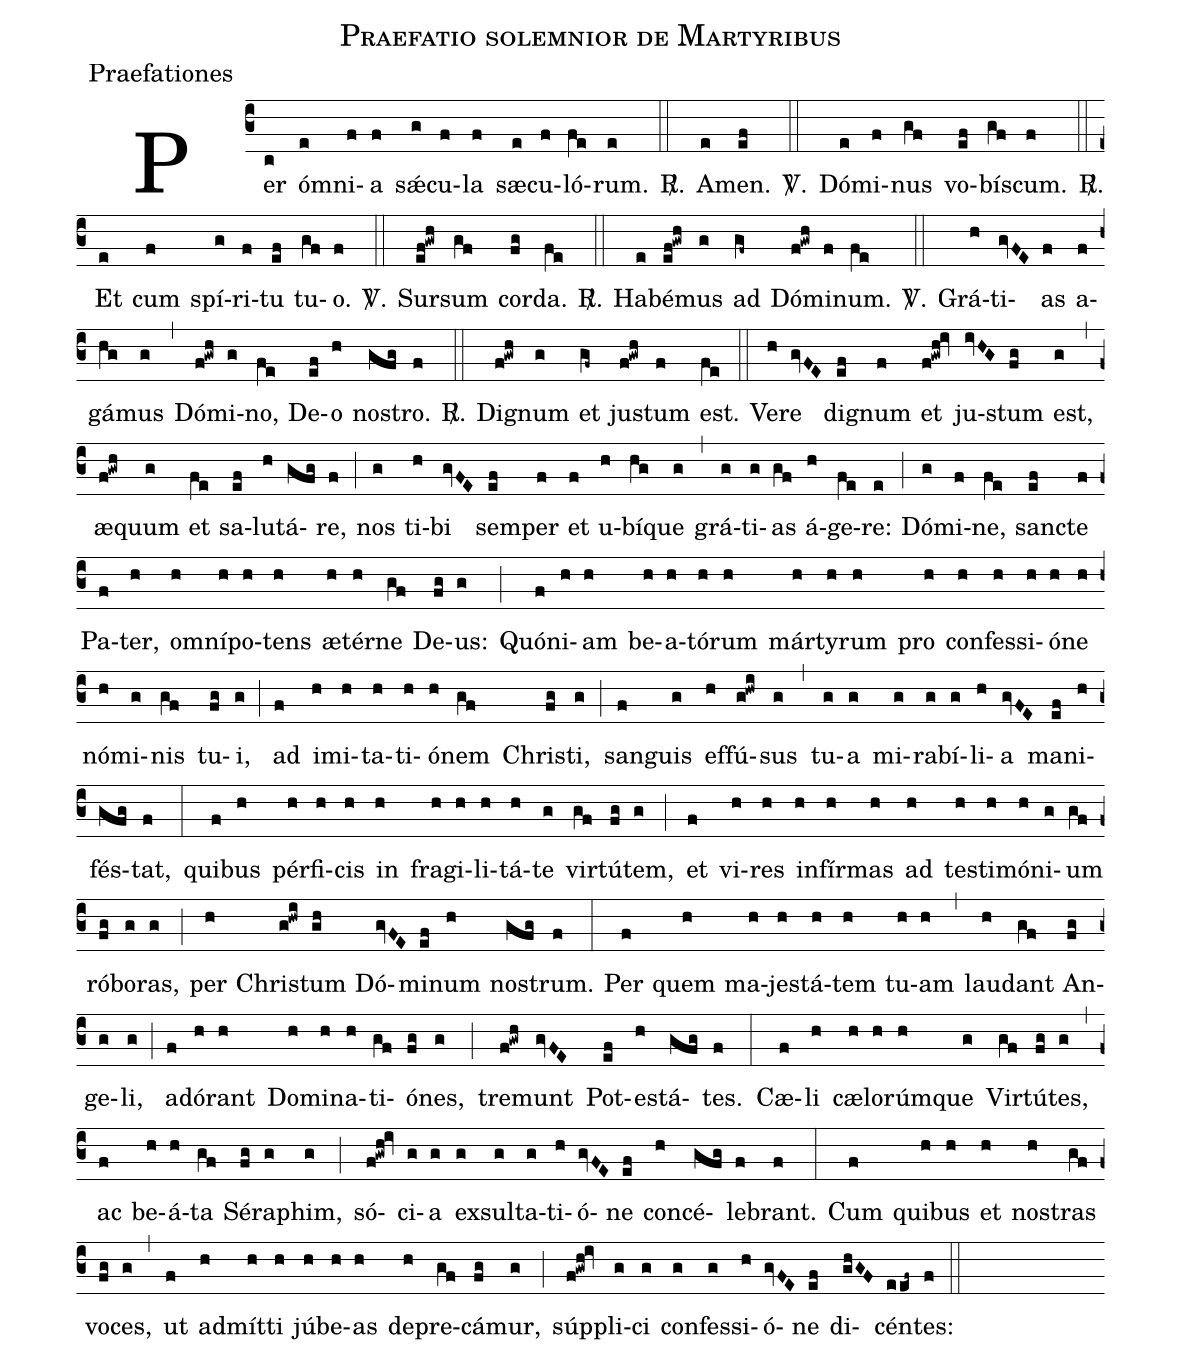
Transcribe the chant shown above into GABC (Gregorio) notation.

name:Praefatio solemnior de Martyribus;
office-part:Praefationes;
%%
(c3)Per(c) óm(e)ni(f)a(f) sǽ(g)cu(f)la(f) sæ(e)cu(f)ló(fe)rum.(e)

<sp>R/</sp>.(::) A(e)men.(ef)

<sp>V/</sp>.(::) Dó(e)mi(f)nus(gf) vo(ef)bís(gf)cum.(f)

<sp>R/</sp>.(::) Et(e) cum(f) spí(g)ri(f)tu(ef) tu(gf)o.(f)

<sp>V/</sp>.(::) Sur(ef!gwh)sum(gf) cor(fg)da.(fe)

<sp>R/</sp>.(::) Ha(e)bé(ef!gwh)mus(g) ad(gf~) Dó(f!gwh)mi(f)num.(fe)

<sp>V/</sp>.(::) Grá(h)ti(gvFE)as(f) a(f)gá(hg)mus(g) (,) Dó(f!gwh)mi(g)no,(fe) De(ef)o(h) no(gfg)stro.(f)

<sp>R/</sp>.(::) Di(f!gwh)gnum(g) et(gf~) ju(f!gwh)stum(f) est.(fe) (::)
Ve(h)re(gvFE) di(ef)gnum(f) et(f!gwh!iv) ju(ivHG)stum(fg) est,(g) (,) æ(f!gwh)quum(g) et(fe) sa(ef)lu(h)tá(gfg)re,(f) (;)
nos(g) ti(h)bi(gvFE) sem(ef)per(f) et(f) u(h)bí(hg)que(g) (,) grá(g)ti(g)as(gf) á(h)ge(fe)re:(e) (;)
Dó(g)mi(f)ne,(fe) san(ef)cte(f) Pa(f)ter,(h) om(h)ní(h)po(h)tens(h) æ(h)tér(h)ne(gf) De(fg)us:(g) (;)

Quón(f)i(h)am(h) be(h)a(h)tó(h)rum(h) már(h)ty(h)rum(h) pro(h) con(h)fes(h)si(h)ó(h)ne(h) nó(h)mi(g)nis(gf) tu(fg)i,(g) (;)
ad(f) i(h)mi(h)ta(h)ti(h)ó(h)nem(gf) Chris(fg)ti,(g) (;)
san(f)guis(g) ef(h)fú(g!hwi)sus(g) (,) tu(g)a(g) mi(g)ra(g)bí(g)li(h)a(gvFE) ma(ef)ni(h)fés(gfg)tat,(f) (:)
qui(f)bus(h) pér(h)fi(h)cis(h) in(h) fra(h)gi(h)li(h)tá(h)te(g) vir(gf)tú(fg)tem,(g) (;)
et(f) vi(h)res(h) in(h)fír(h)mas(h) ad(h) tes(h)ti(h)mó(h)ni(g)um(gf) ró(fg)bo(g)ras,(g) (;)
per(h) Chris(g!hwi)tum(gh) Dó(gvFE)mi(ef)num(h) nos(gfg)trum.(f) (:)

Per(f) quem(h) ma(h)jes(h)tá(h)tem(h) tu(h)am(h) (,) lau(h)dant(gf) An(fg)ge(g)li,(g) (;)
ad(f)ó(h)rant(h) Do(h)mi(h)na(h)ti(gf)ó(fg)nes,(g) (;) tre(f!gwh)munt(gvFE) Pot(ef)es(h)tá(gfg)tes.(f) (:)
Cæ(f)li(h) cæ(h)lo(h)rúm(h)que(g) Vir(gf)tú(fg)tes,(g) (,) ac(f) be(h)á(h)ta(gf) Sé(fg)ra(g)phim,(g) (;)
só(f!gwh!iv)ci(g)a(g) ex(g)sul(g)ta(g)ti(h)ó(gvFE)ne(ef) con(h)cé(gfg)le(f)brant.(f) (:)

Cum(f) qui(h)bus(h) et(h) nos(h)tras(gf) vo(fg)ces,(g) (,)
ut(f) ad(h)mít(h)ti(h) jú(h)be(h)as(h) de(h)pre(gf)cá(fg)mur,(g) (;)
súp(f!gwh!iv)pli(g)ci(g) con(g)fes(g)si(h)ó(gvFE)ne(ef) di(ghGF)cén(eef~)tes:(f) (::)
